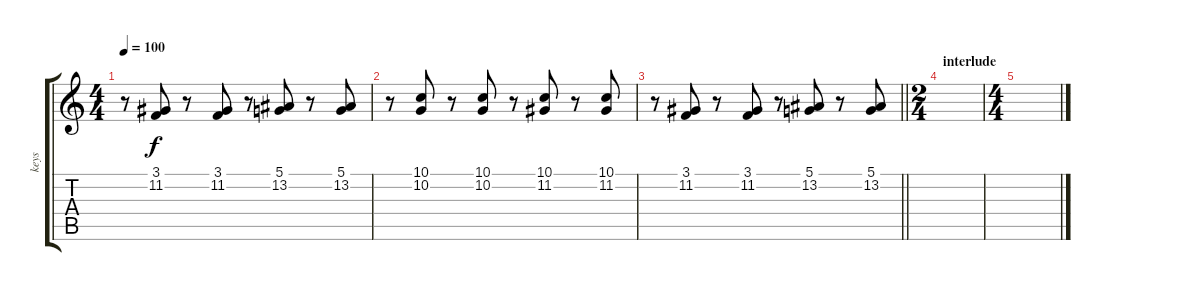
\track ("keys" "keys") {instrument stringensemble1}
\staff {score tabs}
\tuning (D4 A3 F3 C3 G2 D2) {hide}
\ts (4 4)
\tempo 100
\clef g2
\ks c
r.8{dy f} (3.1 11.2).8 r.8 (3.1 11.2).8 r.8 (5.1 13.2).8 r.8 (5.1 13.2).8 |
r.8 (10.1 10.2).8 r.8 (10.1 10.2).8 r.8 (10.1 11.2).8 r.8 (10.1 11.2).8 |
\barLineRight lightlight
r.8 (3.1 11.2).8 r.8 (3.1 11.2).8 r.8 (5.1 13.2).8 r.8 (5.1 13.2).8 |
\ts (2 4)
\section ("" "interlude")
|
\ts (4 4)
